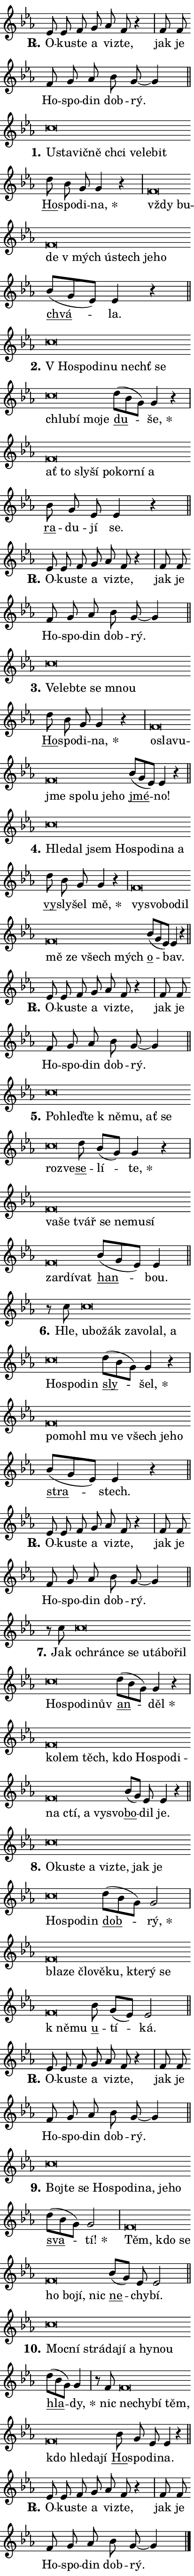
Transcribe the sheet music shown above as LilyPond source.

\version "2.24.0"
\header { tagline = "" }
\paper {
  indent = 0\cm
  top-margin = 0\cm
  right-margin = 0.13\cm % to fit lyric hyphens
  bottom-margin = 0\cm
  left-margin = 0\cm
  paper-width = 7\cm
  page-breaking = #ly:one-page-breaking
  system-system-spacing.basic-distance = #11
  score-system-spacing.basic-distance = #11
  ragged-last = ##f
}


%% Author: Thomas Morley
%% https://lists.gnu.org/archive/html/lilypond-user/2020-05/msg00002.html
#(define (line-position grob)
"Returns position of @var[grob} in current system:
   @code{'start}, if at first time-step
   @code{'end}, if at last time-step
   @code{'middle} otherwise
"
  (let* ((col (ly:item-get-column grob))
         (ln (ly:grob-object col 'left-neighbor))
         (rn (ly:grob-object col 'right-neighbor))
         (col-to-check-left (if (ly:grob? ln) ln col))
         (col-to-check-right (if (ly:grob? rn) rn col))
         (break-dir-left
           (and
             (ly:grob-property col-to-check-left 'non-musical #f)
             (ly:item-break-dir col-to-check-left)))
         (break-dir-right
           (and
             (ly:grob-property col-to-check-right 'non-musical #f)
             (ly:item-break-dir col-to-check-right))))
        (cond ((eqv? 1 break-dir-left) 'start)
              ((eqv? -1 break-dir-right) 'end)
              (else 'middle))))

#(define (tranparent-at-line-position vctor)
  (lambda (grob)
  "Relying on @code{line-position} select the relevant enry from @var{vctor}.
Used to determine transparency,"
    (case (line-position grob)
      ((end) (not (vector-ref vctor 0)))
      ((middle) (not (vector-ref vctor 1)))
      ((start) (not (vector-ref vctor 2))))))

noteHeadBreakVisibility =
#(define-music-function (break-visibility)(vector?)
"Makes @code{NoteHead}s transparent relying on @var{break-visibility}"
#{
  \override NoteHead.transparent =
    #(tranparent-at-line-position break-visibility)
#})

#(define delete-ledgers-for-transparent-note-heads
  (lambda (grob)
    "Reads whether a @code{NoteHead} is transparent.
If so this @code{NoteHead} is removed from @code{'note-heads} from
@var{grob}, which is supposed to be @code{LedgerLineSpanner}.
As a result ledgers are not printed for this @code{NoteHead}"
    (let* ((nhds-array (ly:grob-object grob 'note-heads))
           (nhds-list
             (if (ly:grob-array? nhds-array)
                 (ly:grob-array->list nhds-array)
                 '()))
           ;; Relies on the transparent-property being done before
           ;; Staff.LedgerLineSpanner.after-line-breaking is executed.
           ;; This is fragile ...
           (to-keep
             (remove
               (lambda (nhd)
                 (ly:grob-property nhd 'transparent #f))
               nhds-list)))
      ;; TODO find a better method to iterate over grob-arrays, similiar
      ;; to filter/remove etc for lists
      ;; For now rebuilt from scratch
      (set! (ly:grob-object grob 'note-heads)  '())
      (for-each
        (lambda (nhd)
          (ly:pointer-group-interface::add-grob grob 'note-heads nhd))
        to-keep))))

squashNotes = {
  \override NoteHead.X-extent = #'(-0.2 . 0.2)
  \override NoteHead.Y-extent = #'(-0.75 . 0)
  \override NoteHead.stencil =
    #(lambda (grob)
       (let ((pos (ly:grob-property grob 'staff-position)))
         (begin
           (if (< pos -7) (display "ERROR: Lower brevis then expected\n") (display ""))
           (if (<= pos -6) ly:text-interface::print ly:note-head::print))))
}
unSquashNotes = {
  \revert NoteHead.X-extent
  \revert NoteHead.Y-extent
  \revert NoteHead.stencil
}

hideNotes = \noteHeadBreakVisibility #begin-of-line-visible
unHideNotes = \noteHeadBreakVisibility #all-visible

% work-around for resetting accidentals
% https://lilypond.org/doc/v2.23/Documentation/notation/displaying-rhythms#unmetered-music
cadenzaMeasure = {
  \cadenzaOff
  \partial 1024 s1024
  \cadenzaOn
}

#(define-markup-command (accent layout props text) (markup?)
  "Underline accented syllable"
  (interpret-markup layout props
    #{\markup \override #'(offset . 4.3) \underline { #text }#}))

responsum = \markup \concat {
  "R" \hspace #-1.05 \path #0.1 #'((moveto 0 0.07) (lineto 0.9 0.8)) \hspace #0.05 "."
}

spaceSize = #0.6828661417322834 % exact space size for TeX Gyre Schola

\layout {
  \context {
    \Staff
    \remove "Time_signature_engraver"
    \override LedgerLineSpanner.after-line-breaking = #delete-ledgers-for-transparent-note-heads
  }
  \context {
    \Lyrics {
      \override LyricSpace.minimum-distance = \spaceSize
      \override LyricText.font-name = #"TeX Gyre Schola"
      \override LyricText.font-size = 1
      \override StanzaNumber.font-name = #"TeX Gyre Schola Bold"
      \override StanzaNumber.font-size = 1
    }
  }
  \context {
    \Score 
    \override NoteHead.text =
      #(lambda (grob) 
        (let ((pos (ly:grob-property grob 'staff-position)))
          #{\markup {
            \combine
              \halign #-0.55 \raise #(if (= pos -6) 0 0.5) \override #'(thickness . 2) \draw-line #'(3.2 . 0)
              \musicglyph "noteheads.sM1"
          }#}))
  }
}

% magnetic-lyrics.ily
%
%   written by
%     Jean Abou Samra <jean@abou-samra.fr>
%     Werner Lemberg <wl@gnu.org>
%
%   adapted by
%     Jiri Hon <jiri.hon@gmail.com>
%
% Version 2022-Apr-15

% https://www.mail-archive.com/lilypond-user@gnu.org/msg149350.html

#(define (Left_hyphen_pointer_engraver context)
   "Collect syllable-hyphen-syllable occurrences in lyrics and store
them in properties.  This engraver only looks to the left.  For
example, if the lyrics input is @code{foo -- bar}, it does the
following.

@itemize @bullet
@item
Set the @code{text} property of the @code{LyricHyphen} grob between
@q{foo} and @q{bar} to @code{foo}.

@item
Set the @code{left-hyphen} property of the @code{LyricText} grob with
text @q{foo} to the @code{LyricHyphen} grob between @q{foo} and
@q{bar}.
@end itemize

Use this auxiliary engraver in combination with the
@code{lyric-@/text::@/apply-@/magnetic-@/offset!} hook."
   (let ((hyphen #f)
         (text #f))
     (make-engraver
      (acknowledgers
       ((lyric-syllable-interface engraver grob source-engraver)
        (set! text grob)))
      (end-acknowledgers
       ((lyric-hyphen-interface engraver grob source-engraver)
        ;(when (not (grob::has-interface grob 'lyric-space-interface))
          (set! hyphen grob)));)
      ((stop-translation-timestep engraver)
       (when (and text hyphen)
         (ly:grob-set-object! text 'left-hyphen hyphen))
       (set! text #f)
       (set! hyphen #f)))))

#(define (lyric-text::apply-magnetic-offset! grob)
   "If the space between two syllables is less than the value in
property @code{LyricText@/.details@/.squash-threshold}, move the right
syllable to the left so that it gets concatenated with the left
syllable.

Use this function as a hook for
@code{LyricText@/.after-@/line-@/breaking} if the
@code{Left_@/hyphen_@/pointer_@/engraver} is active."
   (let ((hyphen (ly:grob-object grob 'left-hyphen #f)))
     (when hyphen
       (let ((left-text (ly:spanner-bound hyphen LEFT)))
         (when (grob::has-interface left-text 'lyric-syllable-interface)
           (let* ((common (ly:grob-common-refpoint grob left-text X))
                  (this-x-ext (ly:grob-extent grob common X))
                  (left-x-ext
                   (begin
                     ;; Trigger magnetism for left-text.
                     (ly:grob-property left-text 'after-line-breaking)
                     (ly:grob-extent left-text common X)))
                  ;; `delta` is the gap width between two syllables.
                  (delta (- (interval-start this-x-ext)
                            (interval-end left-x-ext)))
                  (details (ly:grob-property grob 'details))
                  (threshold (assoc-get 'squash-threshold details 0.2)))
             (when (< delta threshold)
               (let* (;; We have to manipulate the input text so that
                      ;; ligatures crossing syllable boundaries are not
                      ;; disabled.  For languages based on the Latin
                      ;; script this is essentially a beautification.
                      ;; However, for non-Western scripts it can be a
                      ;; necessity.
                      (lt (ly:grob-property left-text 'text))
                      (rt (ly:grob-property grob 'text))
                      (is-space (grob::has-interface hyphen 'lyric-space-interface))
                      (space (if is-space " " ""))
                      (extra-delta (if is-space spaceSize 0))
                      ;; Append new syllable.
                      (ltrt-space (if (and (string? lt) (string? rt))
                                (string-append lt space rt)
                                (make-concat-markup (list lt space rt))))
                      ;; Right-align `ltrt` to the right side.
                      (ltrt-space-markup (grob-interpret-markup
                               grob
                               (make-translate-markup
                                (cons (interval-length this-x-ext) 0)
                                (make-right-align-markup ltrt-space)))))
                 (begin
                   ;; Don't print `left-text`.
                   (ly:grob-set-property! left-text 'stencil #f)
                   ;; Set text and stencil (which holds all collected
                   ;; syllables so far) and shift it to the left.
                   (ly:grob-set-property! grob 'text ltrt-space)
                   (ly:grob-set-property! grob 'stencil ltrt-space-markup)
                   (ly:grob-translate-axis! grob (- (- delta extra-delta)) X))))))))))


#(define (lyric-hyphen::displace-bounds-first grob)
   ;; Make very sure this callback isn't triggered too early.
   (let ((left (ly:spanner-bound grob LEFT))
         (right (ly:spanner-bound grob RIGHT)))
     (ly:grob-property left 'after-line-breaking)
     (ly:grob-property right 'after-line-breaking)
     (ly:lyric-hyphen::print grob)))

squashThreshold = #0.4

\layout {
  \context {
    \Lyrics
    \consists #Left_hyphen_pointer_engraver
    \override LyricText.after-line-breaking =
      #lyric-text::apply-magnetic-offset!
    \override LyricHyphen.stencil = #lyric-hyphen::displace-bounds-first
    \override LyricText.details.squash-threshold = \squashThreshold
    \override LyricHyphen.minimum-distance = 0
    \override LyricHyphen.minimum-length = \squashThreshold
  }
}

squashText = \override LyricText.details.squash-threshold = 9999
unSquashText = \override LyricText.details.squash-threshold = \squashThreshold

leftText = \override LyricText.self-alignment-X = #LEFT
unLeftText = \revert LyricText.self-alignment-X

starOffset = #(lambda (grob) 
                (let ((x_offset (ly:self-alignment-interface::aligned-on-x-parent grob)))
                  (if (= x_offset 0) 0 (+ x_offset 1.2))))

star = #(define-music-function (syllable)(string?)
"Append star separator at the end of a syllable"
#{
  \once \override LyricText.X-offset = #starOffset
  \lyricmode { \markup {
    #syllable
    \override #'((font-name . "TeX Gyre Schola Bold")) \hspace #0.2 \lower #0.65 \larger "*"
  } }
#})

starAccent = #(define-music-function (syllable)(string?)
"Append star separator at the end of a syllable and make accent"
#{
  \once \override LyricText.X-offset = #starOffset
  \lyricmode { \markup {
    \accent #syllable
    \override #'((font-name . "TeX Gyre Schola Bold")) \hspace #0.2 \lower #0.65 \larger "*"
  } }
#})

breath = #(define-music-function (syllable)(string?)
"Append breathing indicator at the end of a syllable"
#{
  \lyricmode { \markup { #syllable "+" } }
#})

optionalBreath = #(define-music-function (syllable)(string?)
"Append optional breathing indicator at the end of a syllable"
#{
  \lyricmode { \markup { #syllable "(+)" } }
#})


\score {
    <<
        \new Voice = "melody" { \cadenzaOn \key es \major \relative { es'8 es f g as f r4 \cadenzaMeasure \bar "|" f8 f \bar "" f g as \bar "" bes g~ g4 \cadenzaMeasure \bar "||" \break } }
        \new Lyrics \lyricsto "melody" { \lyricmode { \set stanza = \responsum
O -- ku -- ste a vi -- zte, jak je Ho -- spo -- din dob -- rý. } }
    >>
    \layout {}
}

\score {
    <<
        \new Voice = "melody" { \cadenzaOn \key es \major \relative { \squashNotes c''\breve*1/16 \hideNotes \breve*1/16 \bar "" \breve*1/16 \bar "" \breve*1/16 \bar "" \breve*1/16 \bar "" \breve*1/16 \bar "" \breve*1/16 \breve*1/16 \bar "" \unHideNotes \unSquashNotes \bar "" d8 bes g g4 r \cadenzaMeasure \bar "|" \squashNotes f\breve*1/16 \hideNotes \breve*1/16 \bar "" \breve*1/16 \bar "" \breve*1/16 \bar "" \breve*1/16 \bar "" \breve*1/16 \bar "" \breve*1/16 \breve*1/16 \bar "" \unHideNotes \unSquashNotes \bar "" bes8[( g es)] es4 r \cadenzaMeasure \bar "||" \break } }
        \new Lyrics \lyricsto "melody" { \lyricmode { \set stanza = "1."
\leftText U -- \squashText sta -- vič -- ně chci ve -- le -- bit \unLeftText \unSquashText \markup \accent Ho -- spo -- di -- \star na, \leftText vždy \squashText bu -- de "v mých" ú -- stech je -- ho \unLeftText \unSquashText \markup \accent chvá -- la. } }
    >>
    \layout {}
}

\score {
    <<
        \new Voice = "melody" { \cadenzaOn \key es \major \relative { \squashNotes c''\breve*1/16 \hideNotes \breve*1/16 \bar "" \breve*1/16 \bar "" \breve*1/16 \bar "" \breve*1/16 \bar "" \breve*1/16 \bar "" \breve*1/16 \bar "" \breve*1/16 \bar "" \breve*1/16 \breve*1/16 \bar "" \unHideNotes \unSquashNotes \bar "" d8[( bes g)] g4 r \cadenzaMeasure \bar "|" \squashNotes f\breve*1/16 \hideNotes \breve*1/16 \bar "" \breve*1/16 \bar "" \breve*1/16 \bar "" \breve*1/16 \bar "" \breve*1/16 \bar "" \breve*1/16 \breve*1/16 \bar "" \unHideNotes \unSquashNotes \bar "" bes8 g es es4 r \cadenzaMeasure \bar "||" \break } }
        \new Lyrics \lyricsto "melody" { \lyricmode { \set stanza = "2."
\leftText "V Ho" -- \squashText spo -- di -- nu nechť se chlu -- bí mo -- je \unLeftText \unSquashText \markup \accent du -- \star še, \leftText ať \squashText to sly -- ší po -- kor -- ní a \unLeftText \unSquashText \markup \accent ra -- du -- jí se. } }
    >>
    \layout {}
}

\score {
    <<
        \new Voice = "melody" { \cadenzaOn \key es \major \relative { es'8 es f g as f r4 \cadenzaMeasure \bar "|" f8 f \bar "" f g as \bar "" bes g~ g4 \cadenzaMeasure \bar "||" \break } }
        \new Lyrics \lyricsto "melody" { \lyricmode { \set stanza = \responsum
O -- ku -- ste a vi -- zte, jak je Ho -- spo -- din dob -- rý. } }
    >>
    \layout {}
}

\score {
    <<
        \new Voice = "melody" { \cadenzaOn \key es \major \relative { \squashNotes c''\breve*1/16 \hideNotes \breve*1/16 \bar "" \breve*1/16 \bar "" \breve*1/16 \breve*1/16 \bar "" \unHideNotes \unSquashNotes \bar "" d8 bes g g4 r \cadenzaMeasure \bar "|" \squashNotes f\breve*1/16 \hideNotes \breve*1/16 \bar "" \breve*1/16 \bar "" \breve*1/16 \bar "" \breve*1/16 \bar "" \breve*1/16 \bar "" \breve*1/16 \breve*1/16 \bar "" \unHideNotes \unSquashNotes \bar "" bes8[( g es)] es4 r \cadenzaMeasure \bar "||" \break } }
        \new Lyrics \lyricsto "melody" { \lyricmode { \set stanza = "3."
\leftText Ve -- \squashText leb -- te se mnou \unLeftText \unSquashText \markup \accent Ho -- spo -- di -- \star na, \leftText o -- \squashText sla -- vu -- jme spo -- lu je -- ho \unLeftText \unSquashText \markup \accent jmé -- no! } }
    >>
    \layout {}
}

\score {
    <<
        \new Voice = "melody" { \cadenzaOn \key es \major \relative { \squashNotes c''\breve*1/16 \hideNotes \breve*1/16 \bar "" \breve*1/16 \bar "" \breve*1/16 \bar "" \breve*1/16 \bar "" \breve*1/16 \bar "" \breve*1/16 \breve*1/16 \bar "" \unHideNotes \unSquashNotes \bar "" d8 bes g g4 r \cadenzaMeasure \bar "|" \squashNotes f\breve*1/16 \hideNotes \breve*1/16 \bar "" \breve*1/16 \bar "" \breve*1/16 \bar "" \breve*1/16 \bar "" \breve*1/16 \bar "" \breve*1/16 \breve*1/16 \bar "" \unHideNotes \unSquashNotes \bar "" bes8[( g es)] es4 r \cadenzaMeasure \bar "||" \break } }
        \new Lyrics \lyricsto "melody" { \lyricmode { \set stanza = "4."
\leftText Hle -- \squashText dal jsem Ho -- spo -- di -- na a \unLeftText \unSquashText \markup \accent vy -- sly -- šel \star mě, \leftText vy -- \squashText svo -- bo -- dil mě ze všech mých \unLeftText \unSquashText \markup \accent o -- bav. } }
    >>
    \layout {}
}

\score {
    <<
        \new Voice = "melody" { \cadenzaOn \key es \major \relative { es'8 es f g as f r4 \cadenzaMeasure \bar "|" f8 f \bar "" f g as \bar "" bes g~ g4 \cadenzaMeasure \bar "||" \break } }
        \new Lyrics \lyricsto "melody" { \lyricmode { \set stanza = \responsum
O -- ku -- ste a vi -- zte, jak je Ho -- spo -- din dob -- rý. } }
    >>
    \layout {}
}

\score {
    <<
        \new Voice = "melody" { \cadenzaOn \key es \major \relative { \squashNotes c''\breve*1/16 \hideNotes \breve*1/16 \bar "" \breve*1/16 \bar "" \breve*1/16 \bar "" \breve*1/16 \bar "" \breve*1/16 \bar "" \breve*1/16 \bar "" \breve*1/16 \breve*1/16 \bar "" \unHideNotes \unSquashNotes \bar "" d8 bes[( g)] g4 r \cadenzaMeasure \bar "|" \squashNotes f\breve*1/16 \hideNotes \breve*1/16 \bar "" \breve*1/16 \bar "" \breve*1/16 \bar "" \breve*1/16 \bar "" \breve*1/16 \bar "" \breve*1/16 \bar "" \breve*1/16 \bar "" \breve*1/16 \breve*1/16 \bar "" \unHideNotes \unSquashNotes \bar "" bes8[( g es)] es4 \cadenzaMeasure \bar "||" \break } }
        \new Lyrics \lyricsto "melody" { \lyricmode { \set stanza = "5."
\leftText Po -- \squashText hleď -- te "k ně" -- mu, ať se roz -- ve -- \unLeftText \unSquashText \markup \accent se -- lí -- \star te, \leftText va -- \squashText še tvář se ne -- mu -- sí za -- rdí -- vat \unLeftText \unSquashText \markup \accent han -- bou. } }
    >>
    \layout {}
}

\score {
    <<
        \new Voice = "melody" { \cadenzaOn \key es \major \relative { r8 c''8 \squashNotes c\breve*1/16 \hideNotes \breve*1/16 \bar "" \breve*1/16 \bar "" \breve*1/16 \bar "" \breve*1/16 \bar "" \breve*1/16 \bar "" \breve*1/16 \bar "" \breve*1/16 \bar "" \breve*1/16 \breve*1/16 \bar "" \unHideNotes \unSquashNotes \bar "" d8[( bes g)] g4 r \cadenzaMeasure \bar "|" \squashNotes f\breve*1/16 \hideNotes \breve*1/16 \bar "" \breve*1/16 \bar "" \breve*1/16 \bar "" \breve*1/16 \bar "" \breve*1/16 \bar "" \breve*1/16 \breve*1/16 \bar "" \unHideNotes \unSquashNotes \bar "" bes8[( g es)] es4 r \cadenzaMeasure \bar "||" \break } }
        \new Lyrics \lyricsto "melody" { \lyricmode { \set stanza = "6."
Hle, \leftText u -- \squashText bo -- žák za -- vo -- lal, a Ho -- spo -- din \unLeftText \unSquashText \markup \accent sly -- \star šel, \leftText po -- \squashText mo -- hl mu ve všech je -- ho \unLeftText \unSquashText \markup \accent stra -- stech. } }
    >>
    \layout {}
}

\score {
    <<
        \new Voice = "melody" { \cadenzaOn \key es \major \relative { es'8 es f g as f r4 \cadenzaMeasure \bar "|" f8 f \bar "" f g as \bar "" bes g~ g4 \cadenzaMeasure \bar "||" \break } }
        \new Lyrics \lyricsto "melody" { \lyricmode { \set stanza = \responsum
O -- ku -- ste a vi -- zte, jak je Ho -- spo -- din dob -- rý. } }
    >>
    \layout {}
}

\score {
    <<
        \new Voice = "melody" { \cadenzaOn \key es \major \relative { r8 c''8 \squashNotes c\breve*1/16 \hideNotes \breve*1/16 \bar "" \breve*1/16 \bar "" \breve*1/16 \bar "" \breve*1/16 \bar "" \breve*1/16 \bar "" \breve*1/16 \bar "" \breve*1/16 \bar "" \breve*1/16 \bar "" \breve*1/16 \bar "" \breve*1/16 \breve*1/16 \bar "" \unHideNotes \unSquashNotes \bar "" d8[( bes g)] g4 r \cadenzaMeasure \bar "|" \squashNotes f\breve*1/16 \hideNotes \breve*1/16 \bar "" \breve*1/16 \bar "" \breve*1/16 \bar "" \breve*1/16 \bar "" \breve*1/16 \bar "" \breve*1/16 \bar "" \breve*1/16 \bar "" \breve*1/16 \bar "" \breve*1/16 \bar "" \breve*1/16 \breve*1/16 \bar "" \unHideNotes \unSquashNotes \bar "" bes8[( g)] es es4 r \cadenzaMeasure \bar "||" \break } }
        \new Lyrics \lyricsto "melody" { \lyricmode { \set stanza = "7."
Jak \leftText o -- \squashText chrán -- ce se u -- tá -- bo -- řil Ho -- spo -- di -- nův \unLeftText \unSquashText \markup \accent an -- \star děl \leftText ko -- \squashText lem těch, kdo Ho -- spo -- di -- na ctí, a vy -- svo -- \unLeftText \unSquashText \markup \accent bo -- dil je. } }
    >>
    \layout {}
}

\score {
    <<
        \new Voice = "melody" { \cadenzaOn \key es \major \relative { \squashNotes c''\breve*1/16 \hideNotes \breve*1/16 \bar "" \breve*1/16 \bar "" \breve*1/16 \bar "" \breve*1/16 \bar "" \breve*1/16 \bar "" \breve*1/16 \bar "" \breve*1/16 \bar "" \breve*1/16 \bar "" \breve*1/16 \breve*1/16 \bar "" \unHideNotes \unSquashNotes \bar "" d8[( bes g)] g2 \cadenzaMeasure \bar "|" \squashNotes f\breve*1/16 \hideNotes \breve*1/16 \bar "" \breve*1/16 \bar "" \breve*1/16 \bar "" \breve*1/16 \bar "" \breve*1/16 \bar "" \breve*1/16 \bar "" \breve*1/16 \bar "" \breve*1/16 \breve*1/16 \bar "" \unHideNotes \unSquashNotes \bar "" bes8 g[( es)] es2 \cadenzaMeasure \bar "||" \break } }
        \new Lyrics \lyricsto "melody" { \lyricmode { \set stanza = "8."
\leftText O -- \squashText ku -- ste a vi -- zte, jak je Ho -- spo -- din \unLeftText \unSquashText \markup \accent dob -- \star rý, \leftText bla -- \squashText ze člo -- vě -- ku, kte -- rý se "k ně" -- mu \unLeftText \unSquashText \markup \accent u -- tí -- ká. } }
    >>
    \layout {}
}

\score {
    <<
        \new Voice = "melody" { \cadenzaOn \key es \major \relative { es'8 es f g as f r4 \cadenzaMeasure \bar "|" f8 f \bar "" f g as \bar "" bes g~ g4 \cadenzaMeasure \bar "||" \break } }
        \new Lyrics \lyricsto "melody" { \lyricmode { \set stanza = \responsum
O -- ku -- ste a vi -- zte, jak je Ho -- spo -- din dob -- rý. } }
    >>
    \layout {}
}

\score {
    <<
        \new Voice = "melody" { \cadenzaOn \key es \major \relative { \squashNotes c''\breve*1/16 \hideNotes \breve*1/16 \bar "" \breve*1/16 \bar "" \breve*1/16 \bar "" \breve*1/16 \bar "" \breve*1/16 \bar "" \breve*1/16 \bar "" \breve*1/16 \breve*1/16 \bar "" \unHideNotes \unSquashNotes \bar "" d8[( bes g)] g2 \cadenzaMeasure \bar "|" \squashNotes f\breve*1/16 \hideNotes \breve*1/16 \bar "" \breve*1/16 \bar "" \breve*1/16 \bar "" \breve*1/16 \bar "" \breve*1/16 \breve*1/16 \bar "" \unHideNotes \unSquashNotes \bar "" bes8[( g)] es es2 \cadenzaMeasure \bar "||" \break } }
        \new Lyrics \lyricsto "melody" { \lyricmode { \set stanza = "9."
\leftText Boj -- \squashText te se Ho -- spo -- di -- na, je -- ho \unLeftText \unSquashText \markup \accent sva -- \star tí! \leftText Těm, \squashText kdo se ho bo -- jí, nic \unLeftText \unSquashText \markup \accent ne -- chy -- bí. } }
    >>
    \layout {}
}

\score {
    <<
        \new Voice = "melody" { \cadenzaOn \key es \major \relative { \squashNotes c''\breve*1/16 \hideNotes \breve*1/16 \bar "" \breve*1/16 \bar "" \breve*1/16 \bar "" \breve*1/16 \bar "" \breve*1/16 \bar "" \breve*1/16 \breve*1/16 \bar "" \unHideNotes \unSquashNotes \bar "" d8[( bes g)] g4 \cadenzaMeasure \bar "|" r8 f8 \squashNotes f\breve*1/16 \hideNotes \breve*1/16 \bar "" \breve*1/16 \bar "" \breve*1/16 \bar "" \breve*1/16 \bar "" \breve*1/16 \bar "" \breve*1/16 \breve*1/16 \bar "" \unHideNotes \unSquashNotes \bar "" bes8 g es es4 r \cadenzaMeasure \bar "||" \break } }
        \new Lyrics \lyricsto "melody" { \lyricmode { \set stanza = "10."
\leftText Moc -- \squashText ní strá -- da -- jí a hy -- nou \unLeftText \unSquashText \markup \accent hla -- \star dy, nic \leftText ne -- \squashText chy -- bí těm, kdo hle -- da -- jí \unLeftText \unSquashText \markup \accent Ho -- spo -- di -- na. } }
    >>
    \layout {}
}

\score {
    <<
        \new Voice = "melody" { \cadenzaOn \key es \major \relative { es'8 es f g as f r4 \cadenzaMeasure \bar "|" f8 f \bar "" f g as \bar "" bes g~ g4 \cadenzaMeasure \bar "||" \break } \bar "|." }
        \new Lyrics \lyricsto "melody" { \lyricmode { \set stanza = \responsum
O -- ku -- ste a vi -- zte, jak je Ho -- spo -- din dob -- rý. } }
    >>
    \layout {}
}
